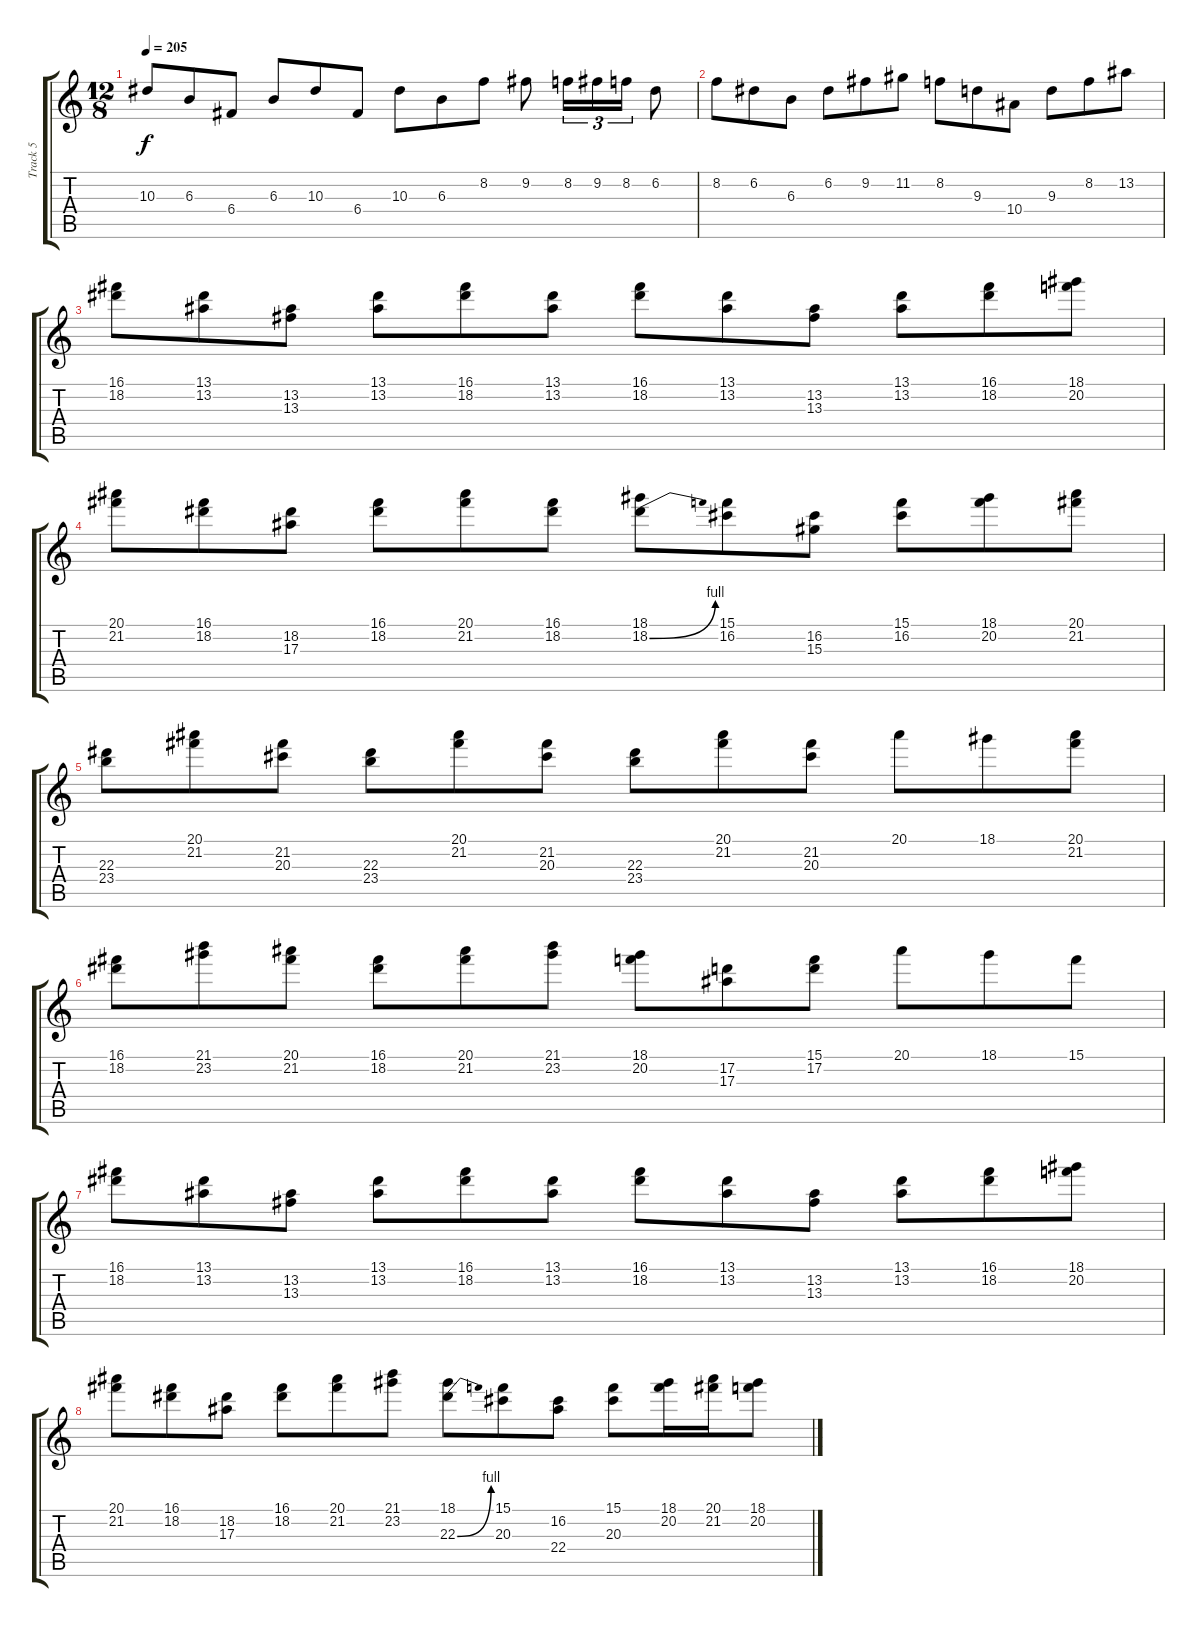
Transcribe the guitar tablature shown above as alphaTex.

\track ("Track 5" "Track 5") {instrument overdrivenguitar}
\staff {score tabs}
\tuning (D4 A3 F3 C3 G2 C2) {hide}
\ts (12 8)
\tempo 205
\clef g2
\ks c
10.3.8{dy f} 6.3.8 6.4.8 6.3.8 10.3.8 6.4.8 10.3.8 6.3.8 8.2.8 9.2.8 8.2.16{tu (3 2)} 9.2.16{tu (3 2)} 8.2.16{tu (3 2)} 6.2.8 |
8.2.8 6.2.8 6.3.8 6.2.8 9.2.8 11.2.8 8.2.8 9.3.8 10.4.8 9.3.8 8.2.8 13.2.8 |
(16.1 18.2).8 (13.1 13.2).8 (13.2 13.3).8 (13.1 13.2).8 (16.1 18.2).8 (13.1 13.2).8 (16.1 18.2).8 (13.1 13.2).8 (13.2 13.3).8 (13.1 13.2).8 (16.1 18.2).8 (18.1 20.2).8 |
(20.1 21.2).8 (16.1 18.2).8 (18.2 17.3).8 (16.1 18.2).8 (20.1 21.2).8 (16.1 18.2).8 (18.1 18.2{be (bend 0 0 60 4)}).8 (15.1 16.2).8 (16.2 15.3).8 (15.1 16.2).8 (18.1 20.2).8 (20.1 21.2).8 |
(22.3 23.4).8 (20.1 21.2).8 (21.2 20.3).8 (22.3 23.4).8 (20.1 21.2).8 (21.2 20.3).8 (22.3 23.4).8 (20.1 21.2).8 (21.2 20.3).8 20.1.8 18.1.8 (20.1 21.2).8 |
(16.1 18.2).8 (21.1 23.2).8 (20.1 21.2).8 (16.1 18.2).8 (20.1 21.2).8 (21.1 23.2).8 (18.1 20.2).8 (17.2 17.3).8 (15.1 17.2).8 20.1.8 18.1.8 15.1.8 |
(16.1 18.2).8 (13.1 13.2).8 (13.2 13.3).8 (13.1 13.2).8 (16.1 18.2).8 (13.1 13.2).8 (16.1 18.2).8 (13.1 13.2).8 (13.2 13.3).8 (13.1 13.2).8 (16.1 18.2).8 (18.1 20.2).8 |
(20.1 21.2).8 (16.1 18.2).8 (18.2 17.3).8 (16.1 18.2).8 (20.1 21.2).8 (21.1 23.2).8 (18.1 22.3{be (bend 0 0 60 4)}).8 (15.1 20.3).8 (16.2 22.4).8 (15.1 20.3).8 (18.1 20.2).16 (20.1 21.2).16 (18.1 20.2).8
